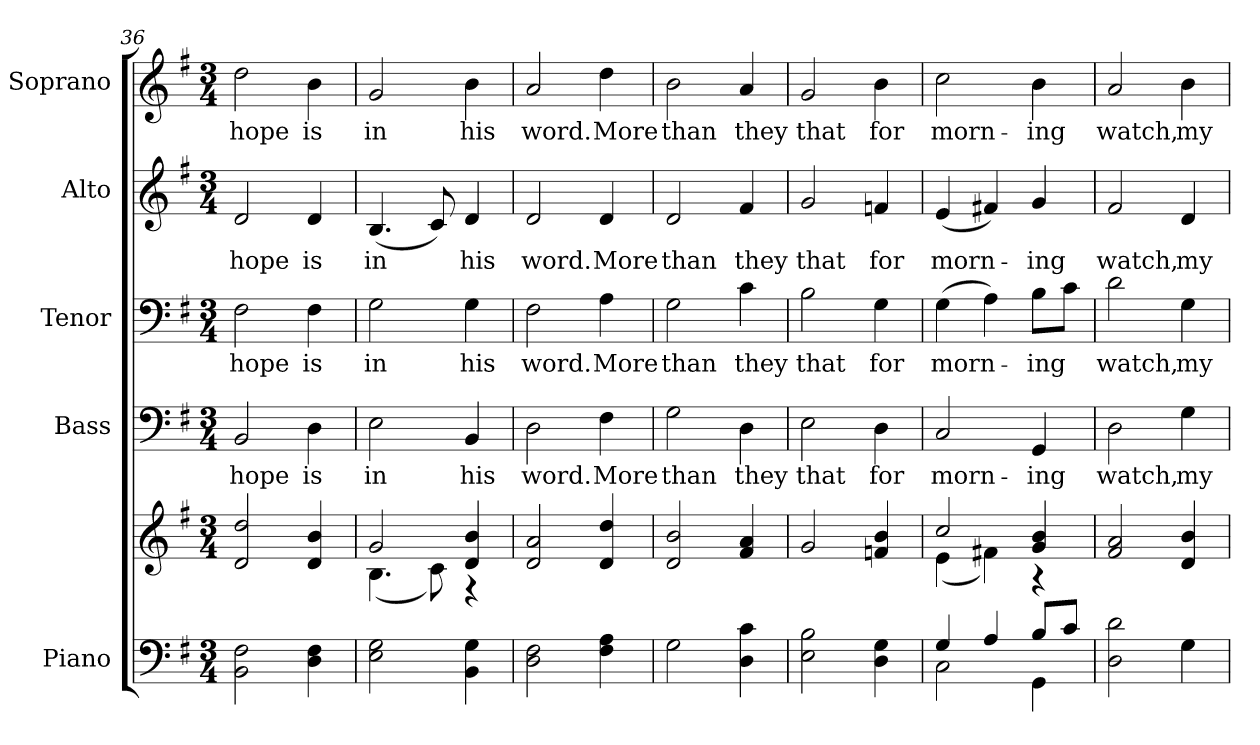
**kern	**kern	**kern	**text	**kern	**text	**kern	**text	**kern	**text
*part5	*part5	*part4	*part4	*part3	*part3	*part2	*part2	*part1	*part1
*staff6	*staff5	*staff4	*staff4	*staff3	*staff3	*staff2	*staff2	*staff1	*staff1
*I"Piano	*	*I"Bass	*	*I"Tenor	*	*I"Alto	*	*I"Soprano	*
*I'Pno.	*	*I'B.	*	*I'T.	*	*I'A.	*	*I'S.	*
*clefF4	*clefG2	*clefF4	*	*clefF4	*	*clefG2	*	*clefG2	*
*k[f#]	*k[f#]	*k[f#]	*	*k[f#]	*	*k[f#]	*	*k[f#]	*
*G:	*G:	*G:	*	*G:	*	*G:	*	*G:	*
*M3/4	*M3/4	*M3/4	*	*M3/4	*	*M3/4	*	*M3/4	*
=36	=36	=36	=36	=36	=36	=36	=36	=36	=36
!	!	!	!LO:LY:b:color=#000000	!	!	!	!	!	!
!	!	!	!	!	!LO:LY:b:color=#000000	!	!	!	!
!	!	!	!	!	!	!	!LO:LY:b:color=#000000	!	!
!	!	!	!	!	!	!	!	!	!LO:LY:b:color=#000000
2BBi\ 2F#i	2di/ 2ddi	2BBi/	hope	2F#i\	hope	2di/	hope	2ddi\	hope
!	!	!	!LO:LY:b:color=#000000	!	!	!	!	!	!
!	!	!	!	!	!LO:LY:b:color=#000000	!	!	!	!
!	!	!	!	!	!	!	!LO:LY:b:color=#000000	!	!
!	!	!	!	!	!	!	!	!	!LO:LY:b:color=#000000
4Di\ 4F#i	4di/ 4bi	4Di\	is	4F#i\	is	4di/	is	4bi\	is
!!LO:PB:g=z
=37	=37	=37	=37	=37	=37	=37	=37	=37	=37
*	*^	*	*	*	*	*	*	*	*
!	!	!	!	!LO:LY:b:color=#000000	!	!	!	!	!	!
!	!	!	!	!	!	!LO:LY:b:color=#000000	!	!	!	!
!	!	!	!	!	!	!	!	!LO:LY:b:color=#000000	!	!
!	!	!	!	!	!	!	!	!	!	!LO:LY:b:color=#000000
2Ei\ 2Gi	2gi/	(4.Bi\	2Ei\	in	2Gi\	in	(4.Bi/	in	2gi/	in
.	.	8ci\)	.	.	.	.	8ci/)	.	.	.
!	!	!	!	!LO:LY:b:color=#000000	!	!	!	!	!	!
!	!	!	!	!	!	!LO:LY:b:color=#000000	!	!	!	!
!	!	!	!	!	!	!	!	!LO:LY:b:color=#000000	!	!
!	!	!	!	!	!	!	!	!	!	!LO:LY:b:color=#000000
4BBi\ 4Gi	4di/ 4bi	4r	4BBi/	his	4Gi\	his	4di/	his	4bi\	his
*	*v	*v	*	*	*	*	*	*	*	*
=38	=38	=38	=38	=38	=38	=38	=38	=38	=38
*	*^	*	*	*	*	*	*	*	*
!	!	!	!	!LO:LY:b:color=#000000	!	!	!	!	!	!
*	*v	*v	*	*	*	*	*	*	*	*
*	*^	*	*	*	*	*	*	*	*
!	!	!	!	!	!	!LO:LY:b:color=#000000	!	!	!	!
*	*v	*v	*	*	*	*	*	*	*	*
*	*^	*	*	*	*	*	*	*	*
!	!	!	!	!	!	!	!	!LO:LY:b:color=#000000	!	!
*	*v	*v	*	*	*	*	*	*	*	*
*	*^	*	*	*	*	*	*	*	*
!	!	!	!	!	!	!	!	!	!	!LO:LY:b:color=#000000
*	*v	*v	*	*	*	*	*	*	*	*
2Di\ 2F#i	2di/ 2ai	2Di\	word.	2F#i\	word.	2di/	word.	2ai/	word.
!	!	!	!LO:LY:b:color=#000000	!	!	!	!	!	!
!	!	!	!	!	!LO:LY:b:color=#000000	!	!	!	!
!	!	!	!	!	!	!	!LO:LY:b:color=#000000	!	!
!	!	!	!	!	!	!	!	!	!LO:LY:b:color=#000000
4F#i\ 4Ai	4di/ 4ddi	4F#i\	More	4Ai\	More	4di/	More	4ddi\	More
=39	=39	=39	=39	=39	=39	=39	=39	=39	=39
!	!	!	!LO:LY:b:color=#000000	!	!	!	!	!	!
!	!	!	!	!	!LO:LY:b:color=#000000	!	!	!	!
!	!	!	!	!	!	!	!LO:LY:b:color=#000000	!	!
!	!	!	!	!	!	!	!	!	!LO:LY:b:color=#000000
2Gi\	2di/ 2bi	2Gi\	than	2Gi\	than	2di/	than	2bi\	than
!	!	!	!LO:LY:b:color=#000000	!	!	!	!	!	!
!	!	!	!	!	!LO:LY:b:color=#000000	!	!	!	!
!	!	!	!	!	!	!	!LO:LY:b:color=#000000	!	!
!	!	!	!	!	!	!	!	!	!LO:LY:b:color=#000000
4Di\ 4ci	4f#i/ 4ai	4Di\	they	4ci\	they	4f#i/	they	4ai/	they
!!LO:PB:g=z
=40	=40	=40	=40	=40	=40	=40	=40	=40	=40
!	!	!	!LO:LY:b:color=#000000	!	!	!	!	!	!
!	!	!	!	!	!LO:LY:b:color=#000000	!	!	!	!
!	!	!	!	!	!	!	!LO:LY:b:color=#000000	!	!
!	!	!	!	!	!	!	!	!	!LO:LY:b:color=#000000
2Ei\ 2Bi	2gi/	2Ei\	that	2Bi\	that	2gi/	that	2gi/	that
!	!	!	!LO:LY:b:color=#000000	!	!	!	!	!	!
!	!	!	!	!	!LO:LY:b:color=#000000	!	!	!	!
!	!	!	!	!	!	!	!LO:LY:b:color=#000000	!	!
!	!	!	!	!	!	!	!	!	!LO:LY:b:color=#000000
4Di\ 4Gi	4fni/ 4bi	4Di\	for	4Gi\	for	4fni/	for	4bi\	for
=41	=41	=41	=41	=41	=41	=41	=41	=41	=41
*^	*^	*	*	*	*	*	*	*	*
!	!	!	!	!	!LO:LY:b:color=#000000	!	!	!	!	!	!
!	!	!	!	!	!	!	!LO:LY:b:color=#000000	!	!	!	!
!	!	!	!	!	!	!	!	!	!LO:LY:b:color=#000000	!	!
!	!	!	!	!	!	!	!	!	!	!	!LO:LY:b:color=#000000
4Gi/	2Ci\	2cci/	(4ei\	2Ci/	morn-	(4Gi\	morn-	(4ei/	morn-	2cci\	morn-
4Ai/	.	.	4f#Xi\)	.	.	4Ai\)	.	4f#Xi/)	.	.	.
!	!	!	!	!	!LO:LY:b:color=#000000	!	!	!	!	!	!
!	!	!	!	!	!	!	!LO:LY:b:color=#000000	!	!	!	!
!	!	!	!	!	!	!	!	!	!LO:LY:b:color=#000000	!	!
!	!	!	!	!	!	!	!	!	!	!	!LO:LY:b:color=#000000
8Bi/L	4GGi\	4gi/ 4bi	4r	4GGi/	-ing	8Bi\L	-ing	4gi/	-ing	4bi\	-ing
8ci/J	.	.	.	.	.	8ci\J	.	.	.	.	.
*v	*v	*	*	*	*	*	*	*	*	*	*
*	*v	*v	*	*	*	*	*	*	*	*
=42	=42	=42	=42	=42	=42	=42	=42	=42	=42
!	!	!	!LO:LY:b:color=#000000	!	!	!	!	!	!
!	!	!	!	!	!LO:LY:b:color=#000000	!	!	!	!
!	!	!	!	!	!	!	!LO:LY:b:color=#000000	!	!
!	!	!	!	!	!	!	!	!	!LO:LY:b:color=#000000
2Di\ 2di	2f#i/ 2ai	2Di\	watch,	2di\	watch,	2f#i/	watch,	2ai/	watch,
!	!	!	!LO:LY:b:color=#000000	!	!	!	!	!	!
!	!	!	!	!	!LO:LY:b:color=#000000	!	!	!	!
!	!	!	!	!	!	!	!LO:LY:b:color=#000000	!	!
!	!	!	!	!	!	!	!	!	!LO:LY:b:color=#000000
4Gi\	4di/ 4bi	4Gi\	my	4Gi\	my	4di/	my	4bi\	my
=	=	=	=	=	=	=	=	=	=
*-	*-	*-	*-	*-	*-	*-	*-	*-	*-
